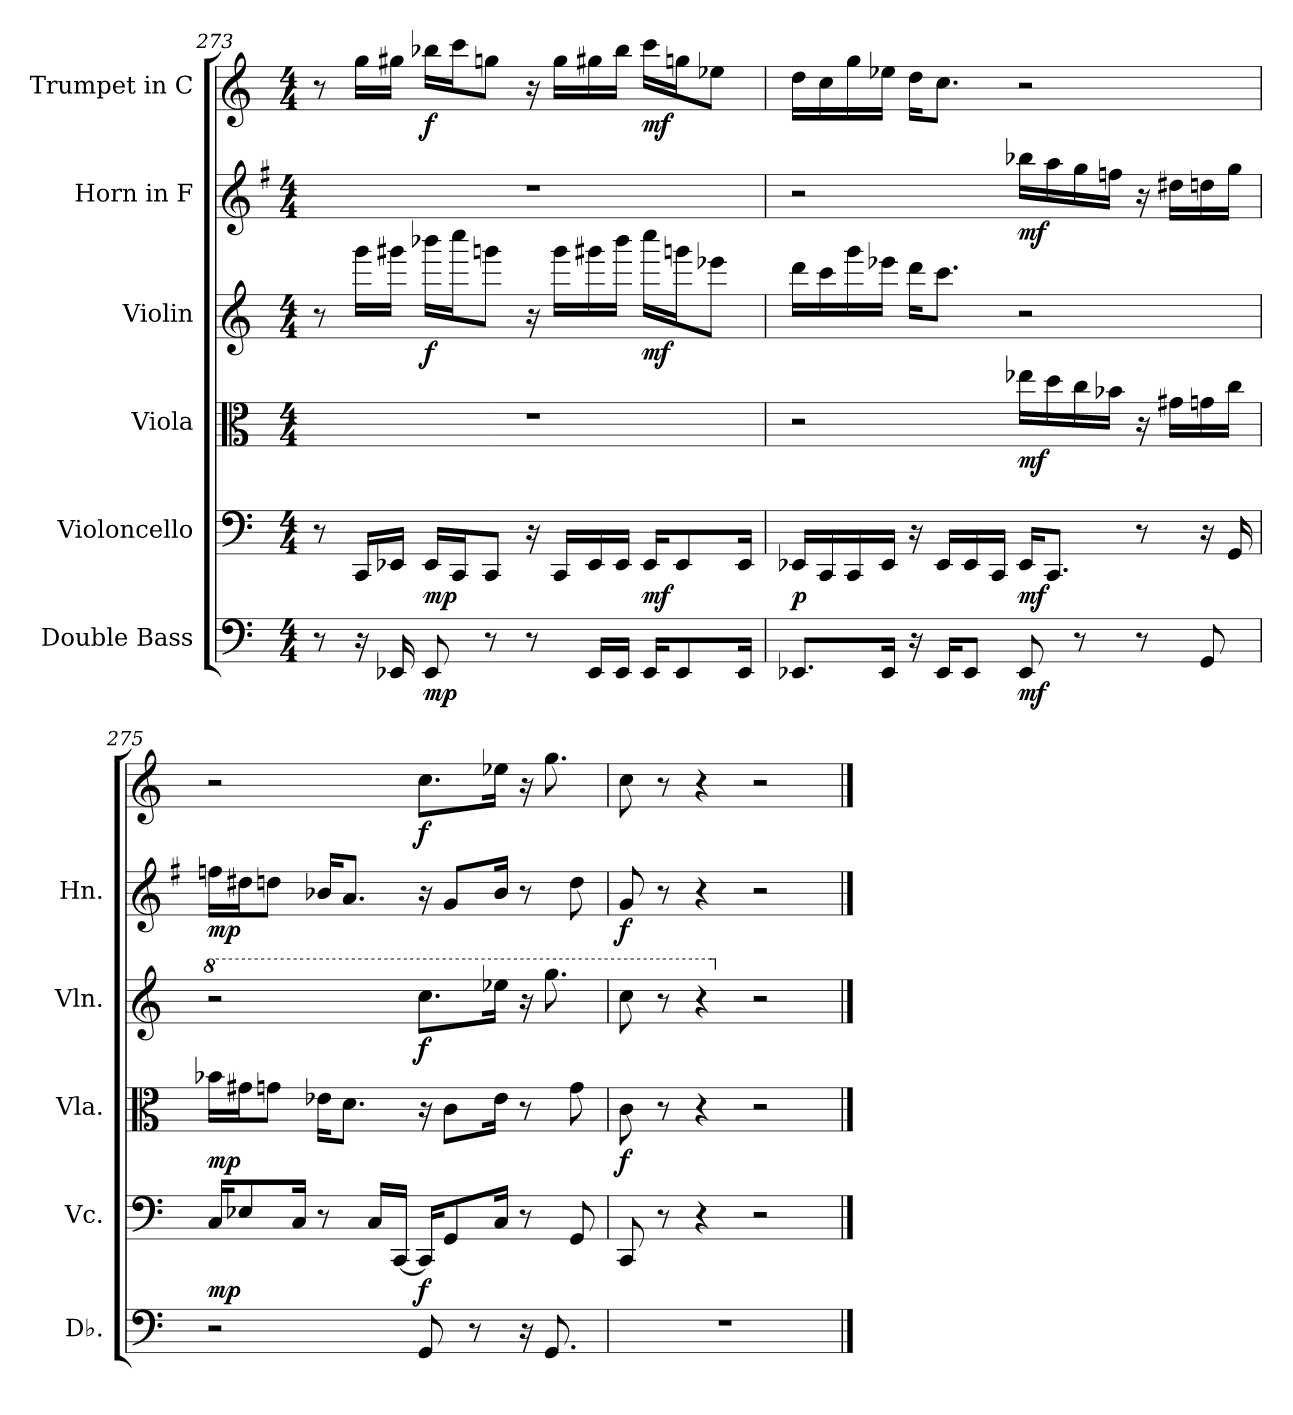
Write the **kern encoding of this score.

**kern	**dynam	**kern	**dynam	**kern	**dynam	**kern	**dynam	**kern	**dynam	**kern	**dynam
*part6	*part6	*part5	*part5	*part4	*part4	*part3	*part3	*part2	*part2	*part1	*part1
*staff6	*staff6	*staff5	*staff5	*staff4	*staff4	*staff3	*staff3	*staff2	*staff2	*staff1	*staff1
*I"Double Bass	*	*I"Violoncello	*	*I"Viola	*	*I"Violin	*	*I"Horn in F	*	*I"Trumpet in C	*
*I'Db.	*	*I'Vc.	*	*I'Vla.	*	*I'Vln.	*	*I'Hn.	*	*	*
!!LO:LB:g=z
*clefF4	*	*clefF4	*	*clefC3	*	*clefG2	*	*clefG2	*	*clefG2	*
*ITrd7c12	*	*	*	*	*	*	*	*ITrd4c7	*	*	*
*k[]	*	*k[]	*	*k[]	*	*k[]	*	*k[]	*	*k[]	*
*C:	*	*C:	*	*C:	*	*C:	*	*C:	*	*C:	*
*M4/4	*	*M4/4	*	*M4/4	*	*M4/4	*	*M4/4	*	*M4/4	*
=273	=273	=273	=273	=273	=273	=273	=273	=273	=273	=273	=273
8r	.	8r	.	1r	.	8r	.	1r	.	8r	.
16r	.	16CCi/LL	.	.	.	16gggi\LL	.	.	.	16ggi\LL	.
16EEE-Xi/	.	16EE-Xi/JJ	.	.	.	16ggg#Xi\JJ	.	.	.	16gg#Xi\JJ	.
8EEE-i/	mp	16EE-i/LL	mp	.	.	16bbb-Xi\LL	f	.	.	16bb-Xi\LL	f
.	.	16CCi/J	.	.	.	16cccci\J	.	.	.	16ccci\J	.
8r	.	8CCi/J	.	.	.	8gggni\J	.	.	.	8ggni\J	.
8r	.	16r	.	.	.	16r	.	.	.	16r	.
.	.	16CCi/LL	.	.	.	16gggi\LL	.	.	.	16ggi\LL	.
16EEE-i/LL	.	16EE-i/	.	.	.	16ggg#Xi\	.	.	.	16gg#Xi\	.
16EEE-i/JJ	.	16EE-i/JJ	.	.	.	16bbb-i\JJ	.	.	.	16bb-i\JJ	.
16EEE-i/KL	.	16EE-i/KL	mf	.	.	16cccci\LL	mf	.	.	16ccci\LL	mf
8EEE-i/	.	8EE-i/	.	.	.	16gggni\J	.	.	.	16ggni\J	.
.	.	.	.	.	.	8eee-Xi\J	.	.	.	8ee-Xi\J	.
16EEE-i/Jk	.	16EE-i/Jk	.	.	.	.	.	.	.	.	.
=274	=274	=274	=274	=274	=274	=274	=274	=274	=274	=274	=274
8.EEE-Xi/L	.	16EE-Xi/LL	p	2r	.	16dddi\LL	.	2r	.	16ddi\LL	.
.	.	16CCi/	.	.	.	16ccci\	.	.	.	16cci\	.
.	.	16CCi/	.	.	.	16gggi\	.	.	.	16ggi\	.
16EEE-i/Jk	.	16EE-i/JJ	.	.	.	16eee-Xi\JJ	.	.	.	16ee-Xi\JJ	.
16r	.	16r	.	.	.	16dddi\KL	.	.	.	16ddi\KL	.
16EEE-i/KL	.	16EE-i/LL	.	.	.	8.ccci\J	.	.	.	8.cci\J	.
8EEE-i/J	.	16EE-i/	.	.	.	.	.	.	.	.	.
.	.	16CCi/JJ	.	.	.	.	.	.	.	.	.
8EEE-i/	mf	16EE-i/KL	mf	16ee-Xi\LL	mf	2r	.	16ee-Xi\LL	mf	2r	.
.	.	8.CCi/J	.	16ddi\	.	.	.	16ddi\	.	.	.
8r	.	.	.	16cci\	.	.	.	16cci\	.	.	.
.	.	.	.	16b-Xi\JJ	.	.	.	16b-Xi\JJ	.	.	.
8r	.	8r	.	16r	.	.	.	16r	.	.	.
.	.	.	.	16g#Xi\LL	.	.	.	16g#Xi\LL	.	.	.
8GGGi/	.	16r	.	16gni\	.	.	.	16gni\	.	.	.
.	.	16GGi/	.	16cci\JJ	.	.	.	16cci\JJ	.	.	.
!!LO:PB:g=z
=275	=275	=275	=275	=275	=275	=275	=275	=275	=275	=275	=275
*	*	*	*	*	*	*8va	*	*	*	*	*
2r	.	16Ci/KL	mp	16b-Xi\LL	mp	2r	.	16b-Xi\LL	mp	2r	.
.	.	8E-Xi/	.	16g#Xi\J	.	.	.	16g#Xi\J	.	.	.
.	.	.	.	8gni\J	.	.	.	8gni\J	.	.	.
.	.	16Ci/Jk	.	.	.	.	.	.	.	.	.
.	.	8r	.	16e-Xi\KL	.	.	.	16e-Xi/KL	.	.	.
.	.	.	.	8.di\J	.	.	.	8.di/J	.	.	.
.	.	16Ci/LL	.	.	.	.	.	.	.	.	.
.	.	[16CCi/JJ	.	.	.	.	.	.	.	.	.
8GGGi/	.	16CCi/KL]	f	16r	.	8.ccci\L	f	16r	.	8.cci\L	f
.	.	8GGi/	.	8ci\L	.	.	.	8ci/L	.	.	.
8r	.	.	.	.	.	.	.	.	.	.	.
.	.	16Ci/Jk	.	16e-i\Jk	.	16eee-Xi\Jk	.	16e-i/Jk	.	16ee-Xi\Jk	.
16r	.	8r	.	8r	.	16r	.	8r	.	16r	.
8.GGGi/	.	.	.	.	.	8.gggi\	.	.	.	8.ggi\	.
.	.	8GGi/	.	8gi\	.	.	.	8gi\	.	.	.
=276	=276	=276	=276	=276	=276	=276	=276	=276	=276	=276	=276
1r	.	8CCi/	.	8ci\	f	8ccci\	.	8ci/	f	8cci\	.
.	.	8r	.	8r	.	8r	.	8r	.	8r	.
.	.	4r	.	4r	.	4r	.	4r	.	4r	.
*	*	*	*	*	*	*X8va	*	*	*	*	*
.	.	2r	.	2r	.	2r	.	2r	.	2r	.
==	==	==	==	==	==	==	==	==	==	==	==
*-	*-	*-	*-	*-	*-	*-	*-	*-	*-	*-	*-
